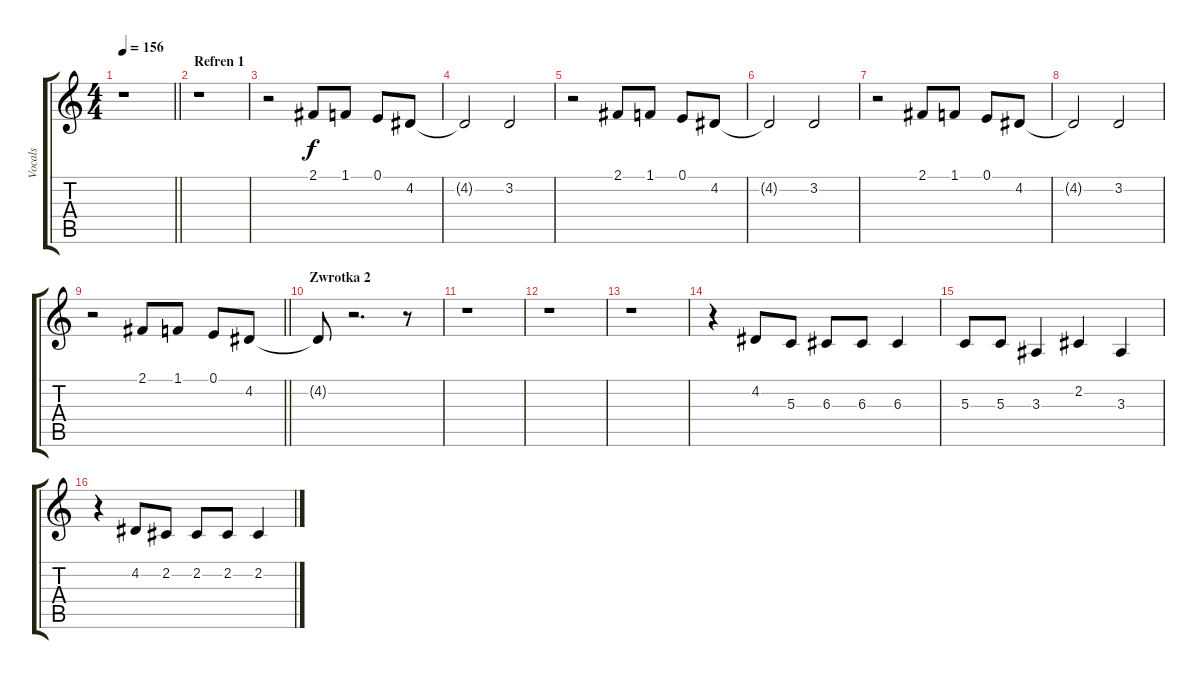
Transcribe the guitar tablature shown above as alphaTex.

\track ("Vocals" "Vocals") {instrument synthstrings1}
\staff {score tabs}
\tuning (E4 B3 G3 D3 A2 E2) {hide}
\ts (4 4)
\tempo 156
\clef g2
\barLineRight lightlight
\ks c
r.1{dy f} |
\section ("" "Refren 1")
r.1 |
r.2 2.1.8 1.1.8 0.1.8 4.2.8 |
4.2{t}.2 3.2.2 |
r.2 2.1.8 1.1.8 0.1.8 4.2.8 |
4.2{t}.2 3.2.2 |
r.2 2.1.8 1.1.8 0.1.8 4.2.8 |
4.2{t}.2 3.2.2 |
\barLineRight lightlight
r.2 2.1.8 1.1.8 0.1.8 4.2.8 |
\section ("" "Zwrotka 2")
4.2{t}.8 r.2{d} r.8 |
r.1 |
r.1 |
r.1 |
r.4 4.2.8 5.3.8 6.3.8 6.3.8 6.3.4 |
5.3.8 5.3.8 3.3.4 2.2.4 3.3.4 |
r.4 4.2.8 2.2.8 2.2.8 2.2.8 2.2.4
